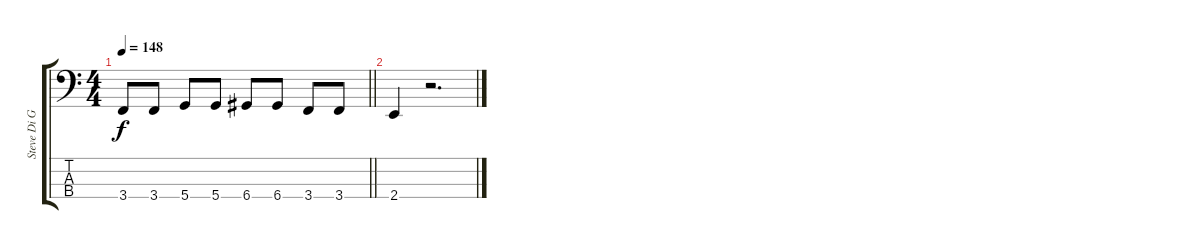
\track ("Steve Di Gorgio" "Steve Di G") {instrument electricbasspick}
\staff {score tabs}
\tuning (F2 C2 G1 D1) {hide}
\ts (4 4)
\tempo 148
\clef f4
\barLineRight lightlight
\ks c
3.4.8{dy f} 3.4.8 5.4.8 5.4.8 6.4.8 6.4.8 3.4.8 3.4.8 |
2.4.4 r.2{d}
